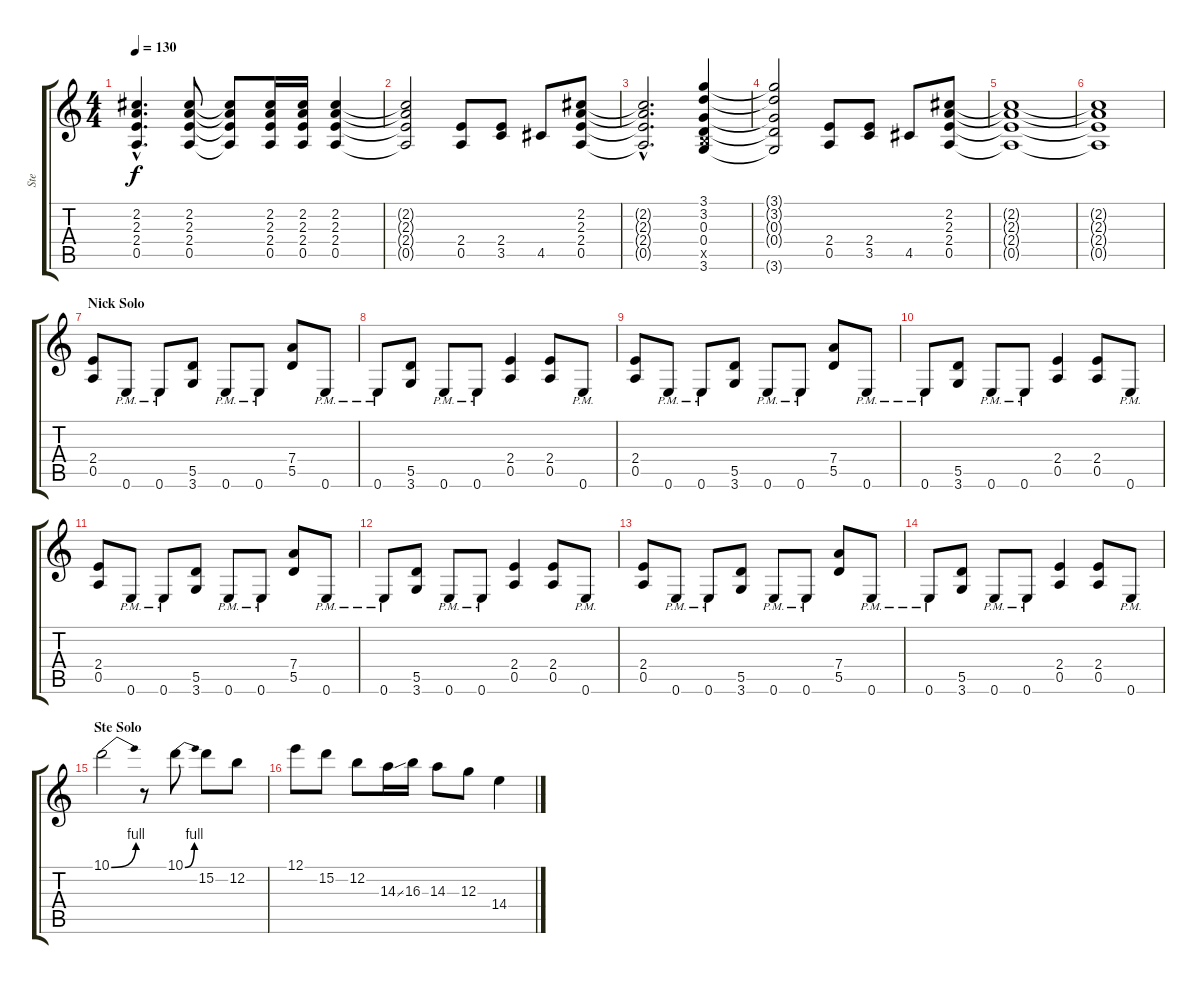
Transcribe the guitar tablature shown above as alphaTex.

\track ("Ste" "Ste") {instrument overdrivenguitar}
\staff {score tabs}
\tuning (E4 B3 G3 D3 A2 E2) {hide}
\ts (4 4)
\tempo 130
\clef g2
\ks c
(2.2{hac} 2.3{hac} 2.4{hac} 0.5{hac}).4{d dy f} (2.2 2.3 2.4 0.5).8 (2.2{t} 2.3{t} 2.4{t} 0.5{t}).8 (2.2 2.3 2.4 0.5).16 (2.2 2.3 2.4 0.5).16 (2.2 2.3 2.4 0.5).4 |
(2.2{t} 2.3{t} 2.4{t} 0.5{t}).2 (2.4 0.5).8 (2.4 3.5).8 4.5.8 (2.2 2.3 2.4 0.5).8 |
(2.2{hac t} 2.3{hac t} 2.4{hac t} 0.5{hac t}).2{d} (3.1 3.2 0.3 0.4 2.5{x} 3.6).4 |
(3.1{t} 3.2{t} 0.3{t} 0.4{t} 3.6{t}).2 (2.4 0.5).8 (2.4 3.5).8 4.5.8 (2.2 2.3 2.4 0.5).8 |
(2.2{t} 2.3{t} 2.4{t} 0.5{t}).1 |
(2.2{t} 2.3{t} 2.4{t} 0.5{t}).1 |
\section ("" "Nick Solo")
(2.4 0.5).8{volume 10} 0.6{pm}.8 0.6{pm}.8 (5.5 3.6).8 0.6{pm}.8 0.6{pm}.8 (7.4 5.5).8 0.6{pm}.8 |
0.6{pm}.8 (5.5 3.6).8 0.6{pm}.8 0.6{pm}.8 (2.4 0.5).4 (2.4 0.5).8 0.6{pm}.8 |
(2.4 0.5).8 0.6{pm}.8 0.6{pm}.8 (5.5 3.6).8 0.6{pm}.8 0.6{pm}.8 (7.4 5.5).8 0.6{pm}.8 |
0.6{pm}.8 (5.5 3.6).8 0.6{pm}.8 0.6{pm}.8 (2.4 0.5).4 (2.4 0.5).8 0.6{pm}.8 |
(2.4 0.5).8 0.6{pm}.8 0.6{pm}.8 (5.5 3.6).8 0.6{pm}.8 0.6{pm}.8 (7.4 5.5).8 0.6{pm}.8 |
0.6{pm}.8 (5.5 3.6).8 0.6{pm}.8 0.6{pm}.8 (2.4 0.5).4 (2.4 0.5).8 0.6{pm}.8 |
(2.4 0.5).8 0.6{pm}.8 0.6{pm}.8 (5.5 3.6).8 0.6{pm}.8 0.6{pm}.8 (7.4 5.5).8 0.6{pm}.8 |
0.6{pm}.8 (5.5 3.6).8 0.6{pm}.8 0.6{pm}.8 (2.4 0.5).4 (2.4 0.5).8 0.6{pm}.8 |
\section ("" "Ste Solo")
10.1{be (bend 0 0 60 4)}.2{volume 13} r.8 10.1{be (bend 0 0 60 4)}.8 15.2.8 12.2.8 |
12.1.8 15.2.8 12.2.8 14.3{ss}.16 16.3.16 14.3.8 12.3.8 14.4.4
